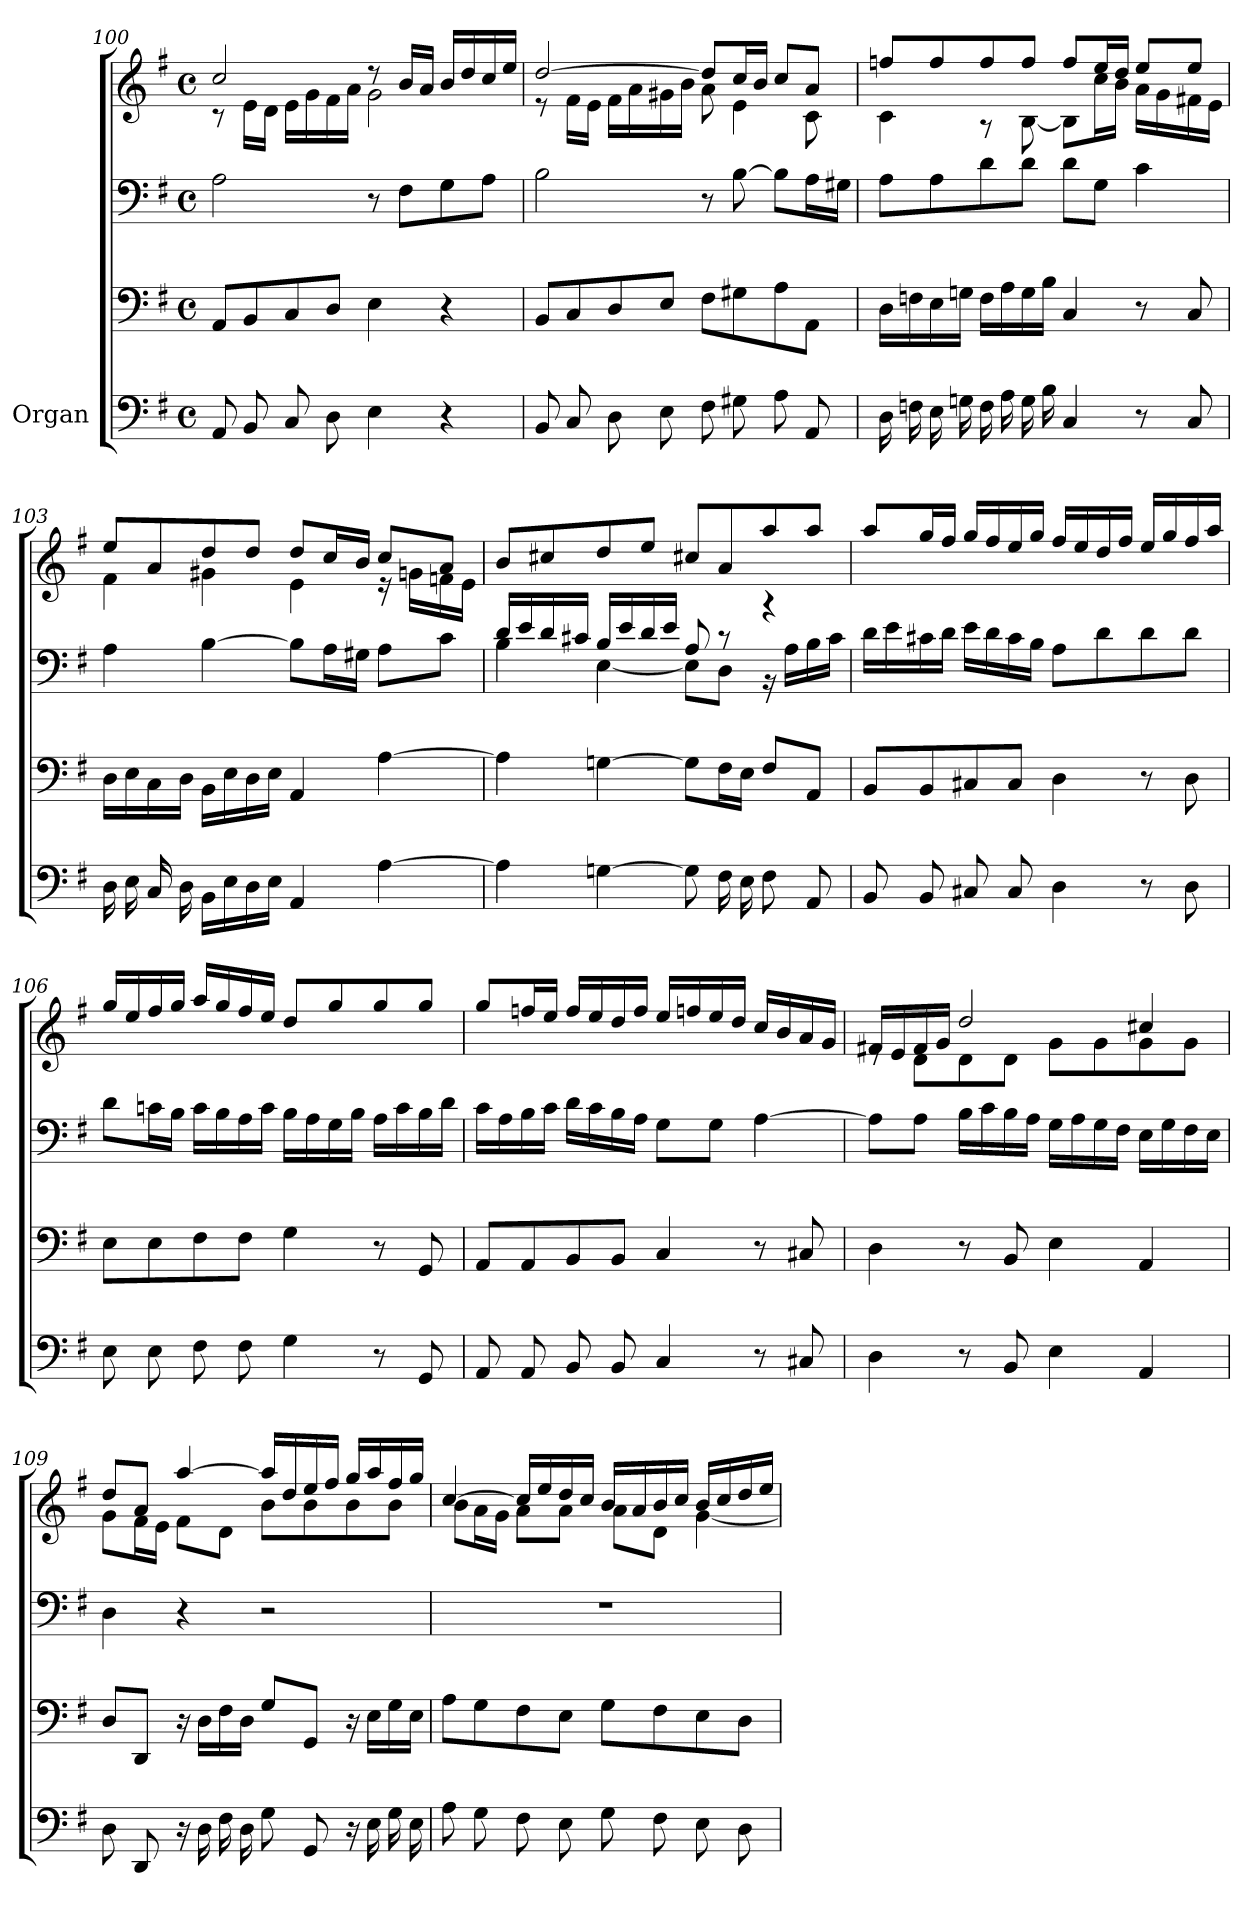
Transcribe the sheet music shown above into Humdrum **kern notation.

**kern	**kern	**kern	**kern
*part2	*part1	*part1	*part1
*staff4	*staff3	*staff2	*staff1
*I"Organ	*	*	*
*clefF4	*clefF4	*clefF4	*clefG2
*k[f#]	*k[f#]	*k[f#]	*k[f#]
*M4/4	*M4/4	*M4/4	*M4/4
*met(c)	*met(c)	*met(c)	*met(c)
=100	=100	=100	=100
*	*	*	*^
8AA/	8AA/L	2A\	2cc/	8r
8BB/	8BB/	.	.	16e\LL
.	.	.	.	16d\JJ
8C/	8C/	.	.	16e\LL
.	.	.	.	16g\
8D\	8D/J	.	.	16f#\
.	.	.	.	16a\JJ
4E\	4E\	8r	8r	2g\
.	.	8F#\L	16b/LL	.
.	.	.	16a/JJ	.
4r	4r	8G\	16b/LL	.
.	.	.	16dd/	.
.	.	8A\J	16cc/	.
.	.	.	16ee/JJ	.
=101	=101	=101	=101	=101
8BB/	8BB/L	2B\	[2dd/	8r
8C/	8C/	.	.	16f#\LL
.	.	.	.	16e\JJ
8D\	8D/	.	.	16f#\LL
.	.	.	.	16a\
8E\	8E/J	.	.	16g#X\
.	.	.	.	16b\JJ
8F#\	8F#\L	8r	8dd/L]	8a\
8G#X\	8G#X\	[8B\	16cc/L	4e\
.	.	.	16b/JJ	.
8A\	8A\	8B\L]	8cc/L	.
8AA/	8AA\J	16A\L	8a/J	8c\
.	.	16G#X\JJ	.	.
!!LO:LB:g=z	!!
=102	=102	=102	=102	=102
16D\	16D\LL	8A\L	8ffn/L	4c\
16Fn\	16Fn\	.	.	.
16E\	16E\	8A\	8ff/	.
16Gn\	16Gn\JJ	.	.	.
16F\	16F\LL	8d\	8ff/	8r
16A\	16A\	.	.	.
16G\	16G\	8d\J	8ff/J	[8B\
16B\	16B\JJ	.	.	.
4C/	4C/	8d\L	8ff/L	8B\L]
.	.	8G\J	16ee/L	16cc\L
.	.	.	16dd/JJ	16b\JJ
8r	8r	4c\	8ee/L	16a\LL
.	.	.	.	16g\
8C/	8C/	.	8ee/J	16f#X\
.	.	.	.	16e\JJ
=103	=103	=103	=103	=103
16D\	16D\LL	4A\	8ee/L	4f#\
16E\	16E\	.	.	.
16C/	16C\	.	8a/	.
16D\	16D\JJ	.	.	.
16BB/LL	16BB\LL	[4B\	8dd/	4g#X\
16E\	16E\	.	.	.
16D\	16D\	.	8dd/J	.
16E\JJ	16E\JJ	.	.	.
4AA/	4AA/	8B\L]	8dd/L	4e\
.	.	16A\L	16cc/L	.
.	.	16G#X\JJ	16b/JJ	.
[4A\	[4A\	8A\L	8cc/L	16r
.	.	.	.	16gn\LL
.	.	8c\J	8a/J	16fn\
.	.	.	.	16e\JJ
*	*	*	*v	*v
=104	=104	=104	=104
*	*	*^	*
4A\]	4A\]	16d/LL	4B\	8b/L
.	.	16e/	.	.
.	.	16d/	.	8cc#X/
.	.	16c#X/JJ	.	.
[4Gn\	[4Gn\	16B/LL	[4E\	8dd/
.	.	16e/	.	.
.	.	16d/	.	8ee/J
.	.	16e/JJ	.	.
8G\]	8G\L]	8A/	8E\L]	8cc#X/L
16F#\	16F#\L	8r	8D\J	8a/
16E\	16E\JJ	.	.	.
8F#\	8F#/L	4r	16r	8aa/
.	.	.	16A\LL	.
8AA/	8AA/J	.	16B\	8aa/J
.	.	.	16c#\JJ	.
*	*	*v	*v	*
!!LO:LB:g=z
=105	=105	=105	=105
8BB/	8BB/L	16d\LL	8aa/L
.	.	16e\	.
8BB/	8BB/	16c#X\	16gg/L
.	.	16d\JJ	16ff#/JJ
8C#X/	8C#X/	16e\LL	16gg/LL
.	.	16d\	16ff#/
8C#/	8C#/J	16c#\	16ee/
.	.	16B\JJ	16gg/JJ
4D\	4D\	8A\L	16ff#/LL
.	.	.	16ee/
.	.	8d\	16dd/
.	.	.	16ff#/JJ
8r	8r	8d\	16ee/LL
.	.	.	16gg/
8D\	8D\	8d\J	16ff#/
.	.	.	16aa/JJ
=106	=106	=106	=106
8E\	8E\L	8d\L	16gg/LL
.	.	.	16ee/
8E\	8E\	16cn\L	16ff#/
.	.	16B\JJ	16gg/JJ
8F#\	8F#\	16c\LL	16aa/LL
.	.	16B\	16gg/
8F#\	8F#\J	16A\	16ff#/
.	.	16c\JJ	16ee/JJ
4G\	4G\	16B\LL	8dd/L
.	.	16A\	.
.	.	16G\	8gg/
.	.	16B\JJ	.
8r	8r	16A\LL	8gg/
.	.	16c\	.
8GG/	8GG/	16B\	8gg/J
.	.	16d\JJ	.
=107	=107	=107	=107
8AA/	8AA/L	16c\LL	8gg/L
.	.	16A\	.
8AA/	8AA/	16B\	16ffn/L
.	.	16c\JJ	16ee/JJ
8BB/	8BB/	16d\LL	16ff/LL
.	.	16c\	16ee/
8BB/	8BB/J	16B\	16dd/
.	.	16A\JJ	16ff/JJ
4C/	4C/	8G\L	16ee/LL
.	.	.	16ffn/
.	.	8G\J	16ee/
.	.	.	16dd/JJ
8r	8r	[4A\	16cc/LL
.	.	.	16b/
8C#X/	8C#X/	.	16a/
.	.	.	16g/JJ
=108	=108	=108	=108
*	*	*	*^
4D\	4D\	8A\L]	16f#X/LL	8re
.	.	.	16e/	.
.	.	8A\J	16f#/	8d\L
.	.	.	16g/JJ	.
8r	8r	16B\LL	2dd/	8d\
.	.	16c\	.	.
8BB/	8BB/	16B\	.	8d\J
.	.	16A\JJ	.	.
4E\	4E\	16G\LL	.	8g\L
.	.	16A\	.	.
.	.	16G\	.	8g\
.	.	16F#\JJ	.	.
4AA/	4AA/	16E\LL	4cc#X/	8g\
.	.	16G\	.	.
.	.	16F#\	.	8g\J
.	.	16E\JJ	.	.
!!LO:PB:g=z	!!
=109	=109	=109	=109	=109
8D\	8D/L	4D\	8dd/L	8g\L
8DD/	8DD/J	.	8a/J	16f#\L
.	.	.	.	16e\JJ
16r	16r	4r	[4aa/	8f#\L
16D\	16D\LL	.	.	.
16F#\	16F#\	.	.	8d\J
16D\	16D\JJ	.	.	.
8G\	8G/L	2r	16aa/LL]	8b\L
.	.	.	16dd/	.
8GG/	8GG/J	.	16ee/	8b\
.	.	.	16ff#/JJ	.
16r	16r	.	16gg/LL	8b\
16E\	16E\LL	.	16aa/	.
16G\	16G\	.	16ff#/	8b\J
16E\	16E\JJ	.	16gg/JJ	.
=110	=110	=110	=110	=110
8A\	8A\L	1r	[4cc/	8b\L
8G\	8G\	.	.	16a\L
.	.	.	.	16g\JJ
8F#\	8F#\	.	16cc/LL]	8a\L
.	.	.	16ee/	.
8E\	8E\J	.	16dd/	8a\J
.	.	.	16cc/JJ	.
8G\	8G\L	.	16b/LL	8a\L
.	.	.	16a/	.
8F#\	8F#\	.	16b/	8d\J
.	.	.	16cc/JJ	.
8E\	8E\	.	16b/LL	[4g\
.	.	.	16cc/	.
8D\	8D\J	.	16dd/	.
.	.	.	16ee/JJ	.
*	*	*	*v	*v
=	=	=	=
*-	*-	*-	*-
